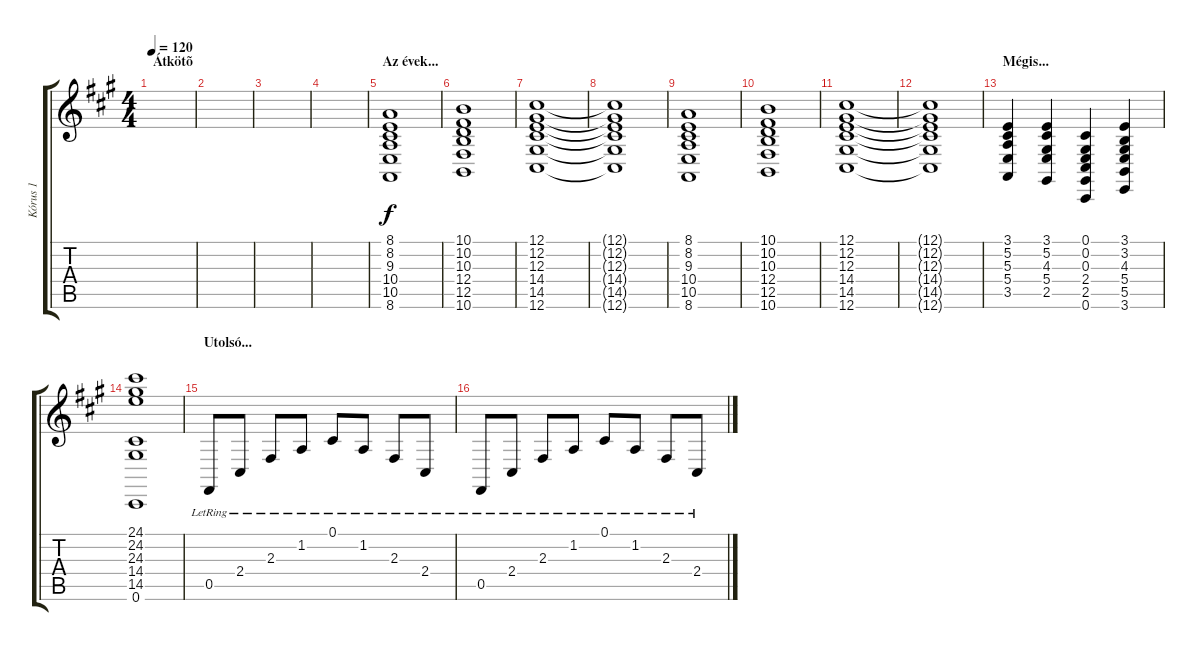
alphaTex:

\track ("Kórus 1" "Kórus 1") {instrument stringensemble2}
\staff {score tabs}
\tuning (Db4 Ab3 E3 B2 Gb2 Db2) {hide}
\ts (4 4)
\section ("" "Átkötõ")
\tempo 120
\clef g2
\ks a
|
|
|
|
\section ("" "Az évek...")
(8.1 8.2 9.3 10.4 10.5 8.6).1 |
(10.1 10.2 10.3 12.4 12.5 10.6).1 |
(12.1 12.2 12.3 14.4 14.5 12.6).1 |
(12.1{t} 12.2{t} 12.3{t} 14.4{t} 14.5{t} 12.6{t}).1 |
(8.1 8.2 9.3 10.4 10.5 8.6).1 |
(10.1 10.2 10.3 12.4 12.5 10.6).1 |
(12.1 12.2 12.3 14.4 14.5 12.6).1 |
(12.1{t} 12.2{t} 12.3{t} 14.4{t} 14.5{t} 12.6{t}).1 |
\section ("" "Mégis...")
(3.1 5.2 5.3 5.4 3.5).4 (3.1 5.2 4.3 5.4 2.5).4 (0.1 0.2 0.3 2.4 2.5 0.6).4 (3.1 3.2 4.3 5.4 5.5 3.6).4 |
(24.1 24.2 24.3 14.4 14.5 0.6).1 |
\section ("" "Utolsó...")
0.5{lr}.8 2.4{lr}.8 2.3{lr}.8 1.2{lr}.8 0.1{lr}.8 1.2{lr}.8 2.3{lr}.8 2.4{lr}.8 |
0.5{lr}.8 2.4{lr}.8 2.3{lr}.8 1.2{lr}.8 0.1{lr}.8 1.2{lr}.8 2.3{lr}.8 2.4{lr}.8
